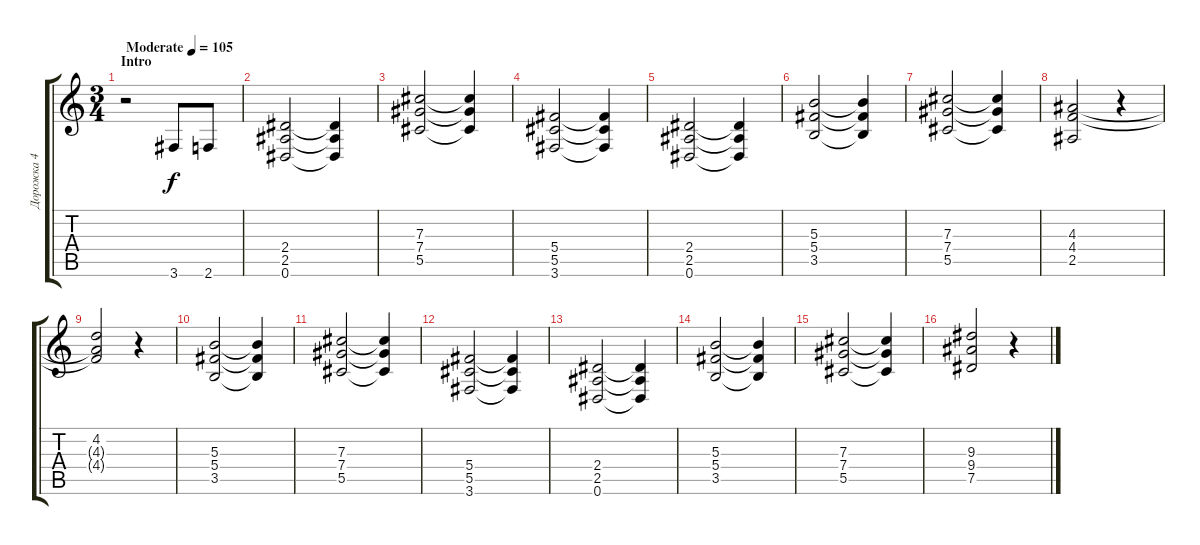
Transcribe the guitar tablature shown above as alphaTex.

\track ("Дорожка 4" "Дорожка 4") {instrument distortionguitar}
\staff {score tabs}
\tuning (Eb4 Bb3 Gb3 Db3 Ab2 Eb2) {hide}
\ts (3 4)
\section ("" "Intro")
\tempo (105 "Moderate")
\clef g2
\ks c
r.2{dy f instrument distortionguitar} 3.6.8 2.6.8 |
(2.4 2.5 0.6).2 (2.4{t} 2.5{t} 0.6{t}).4 |
(7.3 7.4 5.5).2 (7.3{t} 7.4{t} 5.5{t}).4 |
(5.4 5.5 3.6).2 (5.4{t} 5.5{t} 3.6{t}).4 |
(2.4 2.5 0.6).2 (2.4{t} 2.5{t} 0.6{t}).4 |
(5.3 5.4 3.5).2 (5.3{t} 5.4{t} 3.5{t}).4 |
(7.3 7.4 5.5).2 (7.3{t} 7.4{t} 5.5{t}).4 |
(4.3 4.4 2.5).2 r.4 |
(4.2 4.3{t} 4.4{t}).2 r.4 |
(5.3 5.4 3.5).2 (5.3{t} 5.4{t} 3.5{t}).4 |
(7.3 7.4 5.5).2 (7.3{t} 7.4{t} 5.5{t}).4 |
(5.4 5.5 3.6).2 (5.4{t} 5.5{t} 3.6{t}).4 |
(2.4 2.5 0.6).2 (2.4{t} 2.5{t} 0.6{t}).4 |
(5.3 5.4 3.5).2 (5.3{t} 5.4{t} 3.5{t}).4 |
(7.3 7.4 5.5).2 (7.3{t} 7.4{t} 5.5{t}).4 |
(9.3 9.4 7.5).2 r.4
